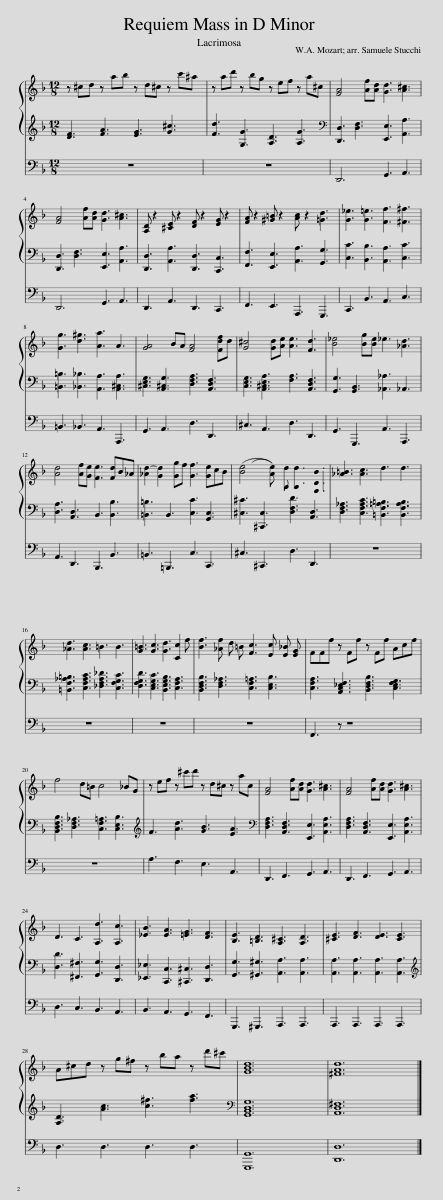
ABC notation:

X:1
%%score { 1 | 2 | 3 }
L:1/8
M:12/8
I:linebreak $
K:F
V:1 treble
V:2 treble
V:3 bass
V:1
 z ^cd z ab z d^c z c'^a | z ad' z bg z ef z a^c | [FA]4 [Af][Ad] [Gd]3 [A^c]3 |$ [FA]4 [Af][Ad] [Gd]3 [A^c]3 | [A,D] z2 [^CE] z2 [DF] z2 [EG] z2 | %5
 [FA] z2 [^G=B] z2 [Ac] z2 [=Gd]3 | [G_e]3 [G=e]3 [Ff]3 [^F^f]3 |$ [Gg]3 [d^g]3 [Aa]3 A3 | [GA]4 BA [FA]4 [Fdf]d | [G^c]4 [Gd][Ae] [Ae]3 [Fd]3 | %10
 [B_e]4 [Bg][Be] _e3 [_Ad]3 |$ [Ad]4 [Af][Ge] [Fe]3 [Fd]B_A | [_Ad-]2 [Gd]2 [Gg]f [Gf]3 [Ge]cB | (([Be]4 [Ae])) [Ge] [Ge]3 [FAd]3 | [_A=B]3 [Ac]3 d3 d3 |$ %15
 [_Ad]3 [Ac]3 =B3 B3 | [G=B]3 [Gc]3 [Gd]3 [Cc]2 f | [Bf]3 [_Af] d =B [Fc]3 [Ec] [E_B] [EG] | FFf z Ff z Ff Acf |$ f4 d=B c4 _BG | %20
 z ef z ^c'd' z d^c z ac | [FA]4 [Af][Ad] [Gd]3 [A^c]3 | [FA]4 [Af][Ad] [Gd]3 [A^c]3 |$ D3 C3 [A,d]3 [A,c]3 | [_EB]3 [EA]3 [=EG]3 [DF]3 | %25
 [B,E]3 [=B,D]3 [A,^C]3 [A,D]3 | [^CE]3 [DF]3 [DE]3 [CE]3 |$ A^cd z g^f z ba z d'^c' | [GBd]12 | [^FAd]12 |] %30
V:2
 [DF]3 [FA]3 [EG]3 [G^c]3 | [Fd]3 [G,G]3 [A,D]3 [A,G]3 |[K:bass] [D,,D,]3 [D,F,]3 [E,,E,]3 [A,,A,]3 |$ [D,,D,]3 [D,F,]3 [E,,E,]3 [A,,A,]3 | [D,,D,]3 [A,,A,]3 [D,,D,]3 [C,,C,]3 | %5
 [F,,F,]3 [E,,E,]3 [A,,A,]3 [G,,G,]3 | [C,C]3 [B,,B,]3 [A,,A,]3 [C,C]3 |$ [=B,,=B,]3 [_B,,_B,]3 [A,,A,]3 [A,,^C,A,]3 | [^C,E,G,]3 [A,,^C,G,]3 [D,F,A,]3 [A,,D,F,]3 | [C,E,G,]3 [A,,^C,E,A,]3 [F,A,]3 [A,,D,F,]3 | %10
 [G,,G,]3 [G,,B,,]3 [_A,,_A,]3 _A,,3 |$ [D,A,]3 [A,,D,]3 B,,3 [B,,B,]3 | [=B,,=B,]3 B,,3 [C,C]3 [G,,C,]3 | [^C,^C]3 [^C,,C,]3 [D,F,D]3 [A,,D,]3 | [D,F,_A,]3 [C,F,A,C]3 [=B,,F,=A,=B,]3 [B,,F,A,B,]3 |$ %15
 [=B,,F,_A,=B,]3 [C,F,A,C]3 [_D,F,A,_D]3 [C,F,G,C]3 | [D,F,G,D]3 [C,E,G,C]3 [B,,E,G,B,]3 [C,F,A,]3 | [B,,D,F,B,]3 [D,F,_A,]3 [C,F,=A,]3 [C,E,B,]3 | [C,F,A,]3 [A,,C,_E,F,]3 [B,,D,F,B,]3 [C,E,F,G,]3 |$ [B,,D,F,B,]3 [D,F,_A,]3 [C,F,=A,]3 [C,E,B,]3 | %20
[K:treble] F3 [Ad]3 [GB]3 [EA]3 |[K:bass] [D,F,A,]3 [A,,D,F,]3 [E,,E,]3 [A,,E,A,]3 | [D,F,A,]3 [A,,D,F,]3 [E,,E,]3 [A,,E,A,]3 |$ [D,D]3 [^F,,^F,]3 [G,,G,]3 [D,,D,]3 | [_E,,_E,]3 [C,,C,]3 [^C,,^C,]3 [D,,D,]3 | %25
 [G,,G,]3 [^G,,^G,]3 [A,,A,]3 [A,,A,]3 | [A,,A,]3 [A,,A,]3 [A,,A,]3 [A,,A,]3 |$[K:treble] [A,D]3 [Ac]3 [c^f]3 [fa]3 |[K:bass] [G,,B,,D,G,]12 | [A,,D,^F,]12 |] %30
V:3
 z12 | z12 | D,,6 G,,3 A,,3 |$ D,,6 G,,3 A,,3 | D,,3 A,,3 D,,3 C,,3 | %5
 F,,3 E,,3 A,,,3 G,,,3 | C,,3 B,,3 A,,3 C,3 |$ =B,,3 _B,,3 A,,3 A,,,3 | G,,3 A,,3 D,3 D,,3 | ^C,3 A,,3 D,3 D,,3 | %10
 G,,3 G,,,3 A,,3 A,,,3 |$ A,,3 D,,3 B,,,3 B,,3 | =B,,3 =B,,,3 C,3 C,,3 | ^C,3 ^C,,3 D,3 D,,3 | z12 |$ %15
 z12 | z12 | z12 | F,,3 z z8 |$ z12 | %20
 A,3 F,3 E,3 A,,3 | D,,3 F,,3 G,,3 A,,3 | D,,3 F,,3 G,,3 A,,3 |$ D,3 C,3 B,,3 A,,3 | B,,3 A,,3 G,,3 F,,3 | %25
 G,,,3 ^G,,,3 A,,,3 A,,,3 | A,,,3 A,,,3 A,,,3 A,,,3 |$ D,3 D,3 D,3 D,3 | [G,,,G,,]12 | [D,,D,]12 |] %30
